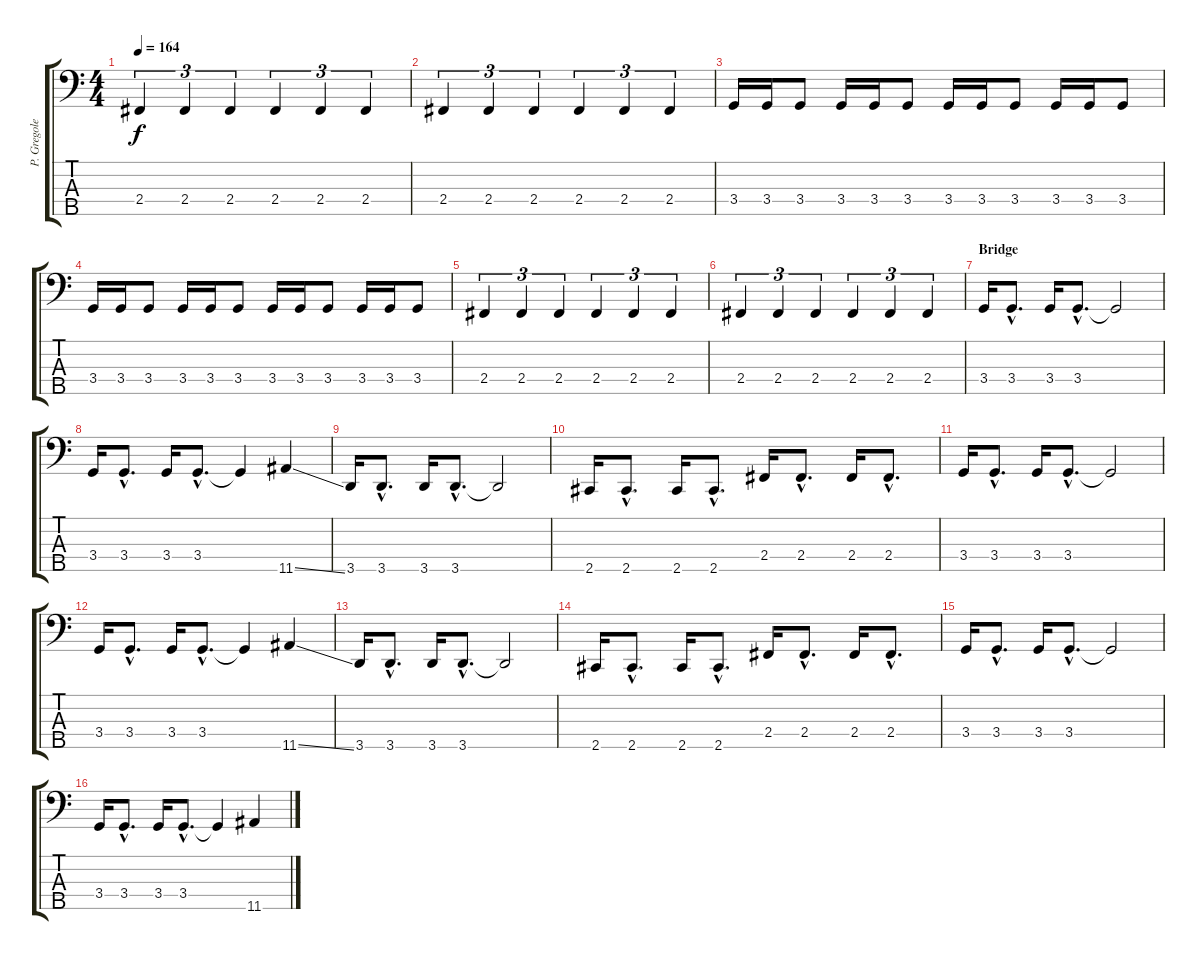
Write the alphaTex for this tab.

\track ("P. Gregoletto" "P. Gregole") {instrument electricbasspick}
\staff {score tabs}
\tuning (G2 D2 A1 E1 B0) {hide}
\ts (4 4)
\tempo 164
\clef f4
\ks c
2.4.4{tu (3 2) dy f} 2.4.4{tu (3 2)} 2.4.4{tu (3 2)} 2.4.4{tu (3 2)} 2.4.4{tu (3 2)} 2.4.4{tu (3 2)} |
2.4.4{tu (3 2)} 2.4.4{tu (3 2)} 2.4.4{tu (3 2)} 2.4.4{tu (3 2)} 2.4.4{tu (3 2)} 2.4.4{tu (3 2)} |
3.4.16 3.4.16 3.4.8 3.4.16 3.4.16 3.4.8 3.4.16 3.4.16 3.4.8 3.4.16 3.4.16 3.4.8 |
3.4.16 3.4.16 3.4.8 3.4.16 3.4.16 3.4.8 3.4.16 3.4.16 3.4.8 3.4.16 3.4.16 3.4.8 |
2.4.4{tu (3 2)} 2.4.4{tu (3 2)} 2.4.4{tu (3 2)} 2.4.4{tu (3 2)} 2.4.4{tu (3 2)} 2.4.4{tu (3 2)} |
2.4.4{tu (3 2)} 2.4.4{tu (3 2)} 2.4.4{tu (3 2)} 2.4.4{tu (3 2)} 2.4.4{tu (3 2)} 2.4.4{tu (3 2)} |
\section ("" "Bridge")
3.4.16 3.4{hac}.8{d} 3.4.16 3.4{hac}.8{d} 3.4{t}.2 |
3.4.16 3.4{hac}.8{d} 3.4.16 3.4{hac}.8{d} 3.4{t}.4 11.5{ss}.4 |
3.5.16 3.5{hac}.8{d} 3.5.16 3.5{hac}.8{d} 3.5{t}.2 |
2.5.16 2.5{hac}.8{d} 2.5.16 2.5{hac}.8{d} 2.4.16 2.4{hac}.8{d} 2.4.16 2.4{hac}.8{d} |
3.4.16 3.4{hac}.8{d} 3.4.16 3.4{hac}.8{d} 3.4{t}.2 |
3.4.16 3.4{hac}.8{d} 3.4.16 3.4{hac}.8{d} 3.4{t}.4 11.5{ss}.4 |
3.5.16 3.5{hac}.8{d} 3.5.16 3.5{hac}.8{d} 3.5{t}.2 |
2.5.16 2.5{hac}.8{d} 2.5.16 2.5{hac}.8{d} 2.4.16 2.4{hac}.8{d} 2.4.16 2.4{hac}.8{d} |
3.4.16 3.4{hac}.8{d} 3.4.16 3.4{hac}.8{d} 3.4{t}.2 |
3.4.16 3.4{hac}.8{d} 3.4.16 3.4{hac}.8{d} 3.4{t}.4 11.5{ss}.4
